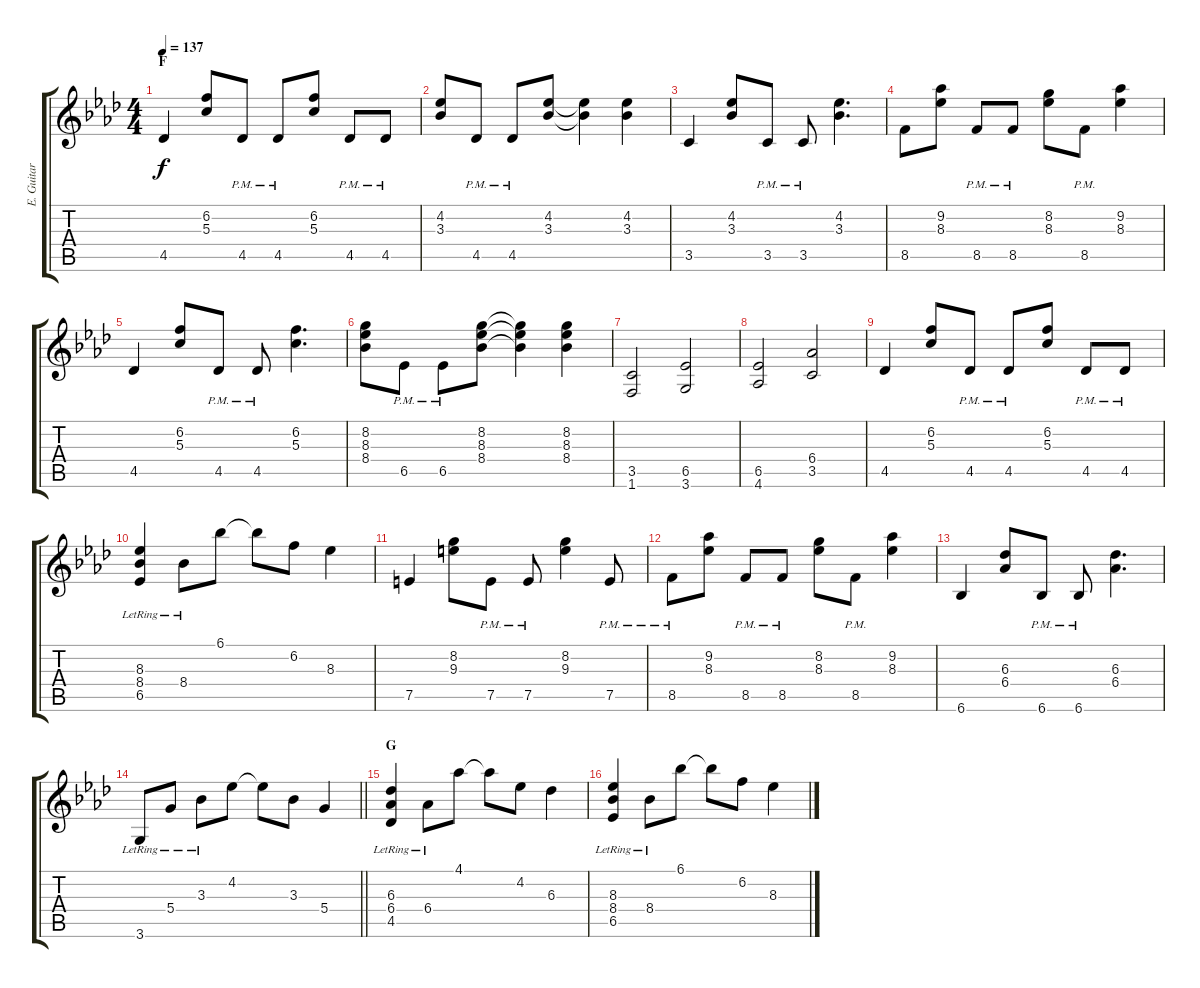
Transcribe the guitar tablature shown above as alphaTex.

\track ("E. Guitar II" "E. Guitar ") {instrument overdrivenguitar}
\staff {score tabs}
\tuning (E4 B3 G3 D3 A2 E2) {hide}
\ts (4 4)
\section ("" "F")
\tempo 137
\clef g2
\ks ab
4.5.4{dy f} (6.2 5.3).8 4.5{pm}.8 4.5{pm}.8 (6.2 5.3).8 4.5{pm}.8 4.5{pm}.8 |
(4.2 3.3).8 4.5{pm}.8 4.5{pm}.8 (4.2 3.3).8 (4.2{t} 3.3{t}).4 (4.2 3.3).4 |
3.5.4 (4.2 3.3).8 3.5{pm}.8 3.5{pm}.8 (4.2 3.3).4{d} |
8.5.8 (9.2 8.3).8 8.5{pm}.8 8.5{pm}.8 (8.2 8.3).8 8.5{pm}.8 (9.2 8.3).4 |
4.5.4 (6.2 5.3).8 4.5{pm}.8 4.5{pm}.8 (6.2 5.3).4{d} |
(8.2 8.3 8.4).8 6.5{pm}.8 6.5{pm}.8 (8.2 8.3 8.4).8 (8.2{t} 8.3{t} 8.4{t}).4 (8.2 8.3 8.4).4 |
(3.5 1.6).2 (6.5 3.6).2 |
(6.5 4.6).2 (6.4 3.5).2 |
4.5.4 (6.2 5.3).8 4.5{pm}.8 4.5{pm}.8 (6.2 5.3).8 4.5{pm}.8 4.5{pm}.8 |
(8.3{lr} 8.4{lr} 6.5{lr}).4 8.4{lr}.8 6.1.8 6.1{t}.8 6.2.8 8.3.4 |
7.5.4 (8.2 9.3).8 7.5{pm}.8 7.5{pm}.8 (8.2 9.3).4 7.5{pm}.8 |
8.5{pm}.8 (9.2 8.3).8 8.5{pm}.8 8.5{pm}.8 (8.2 8.3).8 8.5{pm}.8 (9.2 8.3).4 |
6.6.4 (6.3 6.4).8 6.6{pm}.8 6.6{pm}.8 (6.3 6.4).4{d} |
\barLineRight lightlight
3.6{lr}.8 5.4{lr}.8 3.3{lr}.8 4.2.8 4.2{t}.8 3.3.8 5.4.4 |
\section ("" "G")
(6.3{lr} 6.4{lr} 4.5{lr}).4 6.4{lr}.8 4.1.8 4.1{t}.8 4.2.8 6.3.4 |
(8.3{lr} 8.4{lr} 6.5{lr}).4 8.4{lr}.8 6.1.8 6.1{t}.8 6.2.8 8.3.4
